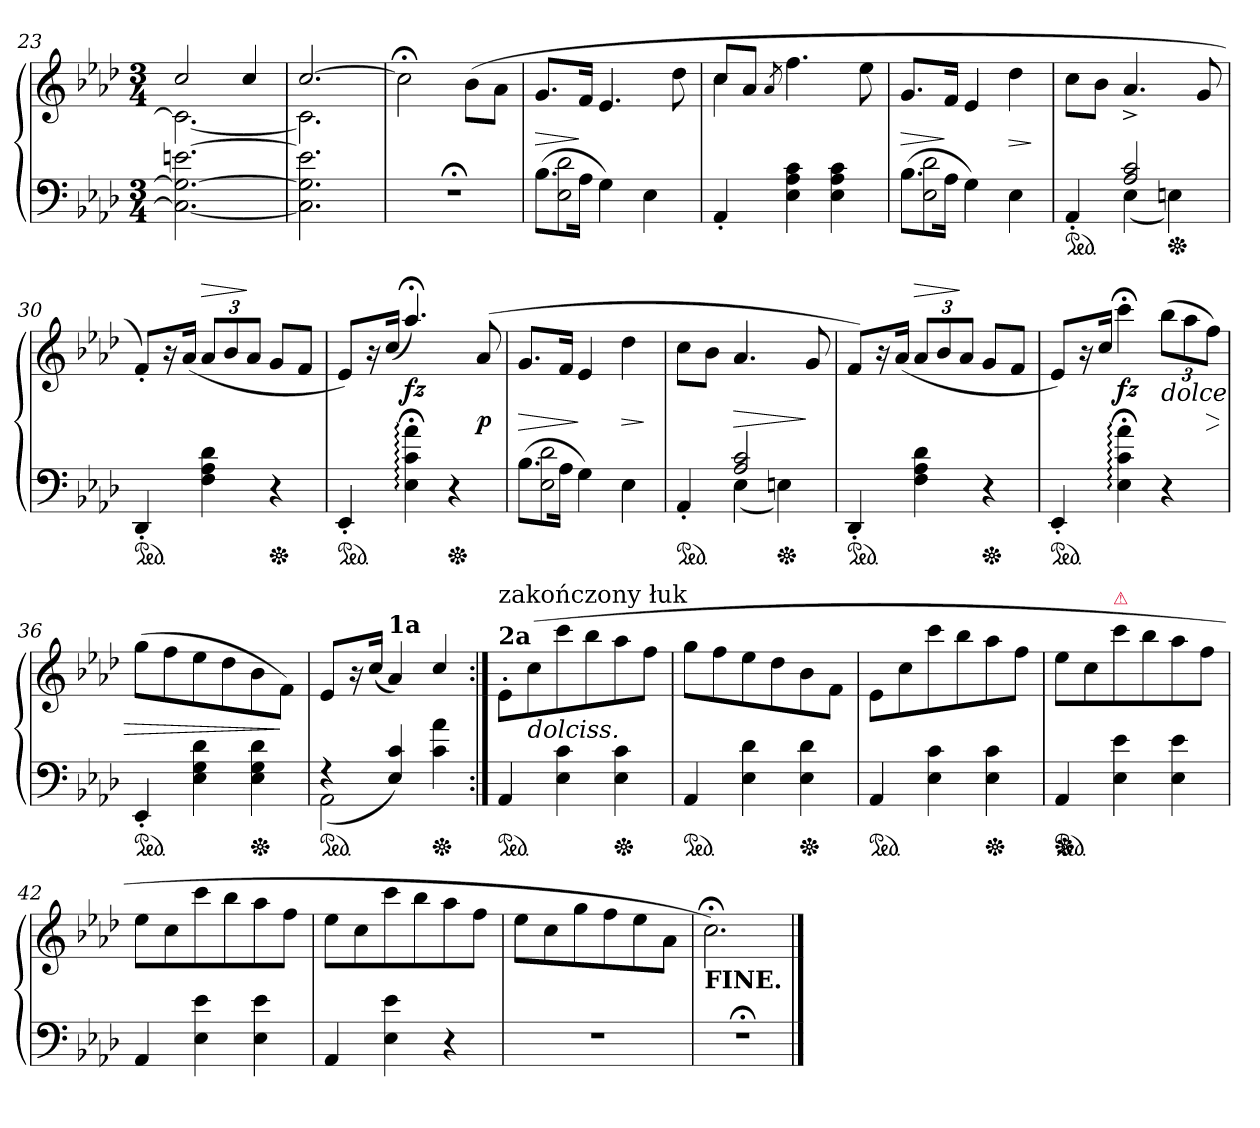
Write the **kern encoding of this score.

**kern	**kern	**dynam
*part1	*part1	*part1
*staff2	*staff1	*staff1/2
*clefF4	*clefG2	*
*k[b-e-a-d-]	*k[b-e-a-d-]	*
*M3/4	*M3/4	*
=23	=23	=23
*	*^	*
2.C_ 2.G_ [2.en	2cc	2.c_	.
.	4cc	.	.
=24	=24	=24	=24
2.C] 2.G] 2.en]	[2.cc	2.c]	.
*	*v	*v	*
=25	=25	=25
2.r;<	2cc;<]	.
.	(>8b-\L	.
.	8a-J	.
=26	=26	=26
*^	*	*
(>8.B-\L	2E- 2d-	8.gL	>
16A-Jk	.	16fJk	]
4G\)	.	4.e-	.
4E-\	4ryy	.	.
.	.	8dd-	.
*v	*v	*	*
=27	=27	=27
*	*^	*
4AA-'	8cc/L	4cc	.
.	8a-J	.	.
.	8qa-/	.	.
4E- 4A- 4c	4.ff	2ryy	.
4E- 4A- 4c	.	.	.
.	8ee-	.	.
*	*v	*v	*
=28	=28	=28
*^	*	*
(8.B-\L	2E- 2d-	8.gL	>
16A-Jk	.	16fJk	]
4G\)	.	4e-	.
4ryy	4E-	4dd-	>
*v	*v	*	*
.	.	]
=29	=29	=29
*^	*	*
*ped	*	*	*
4AA-'	4ryy	8ccL	.
.	.	8b-J	.
2A- 2c	(>4E-	4.a-^>	.
*Xped	*	*	*
.	4En)	.	.
.	.	8g	.
*v	*v	*	*
=30	=30	=30
*ped	*	*
4DD-'	8f'L)	.
.	16r	.
.	(16a-Jk	.
!	!	!LO:HP:a
4F 4A- 4d-	12a-L	>
.	12b-	.
.	12a-J	]
*Xped	*	*
4r	8gL	.
.	8fJ	.
=31	=31	=31
*ped	*	*
4EE-'	8e-L)	.
.	16r	.
.	(<16ccJk	.
4E-;: 4c;: 4a-;:	4.aa-;</)	fz
*Xped	*	*
4r	.	.
.	(8a-	p
=32	=32	=32
*^	*	*
(8.B-\L	2E- 2d-	8.gL	>
16A-Jk	.	16fJk	.
4G\)	.	4e-	]
4ryy	4E-	4dd-	>
*v	*v	*	*
.	.	]
=33	=33	=33
*^	*	*
*ped	*	*	*
4AA-'	4ryy	8ccL	.
.	.	8b-J	.
2A- 2c	(>4E-	4.a-	>
*Xped	*	*	*
.	4En)	.	.
.	.	8g	]
*v	*v	*	*
=34	=34	=34
*ped	*	*
4DD-'	8fL)	.
.	16r	.
.	(16a-Jk	.
!	!	!LO:HP:a
4F 4A- 4d-	12a-L	>
.	12b-	.
.	12a-J	]
*Xped	*	*
4r	8gL	.
.	8fJ	.
=35	=35	=35
*ped	*	*
4EE-'	8e-L)	.
.	16r	.
.	16ccJk	.
4E-;: 4c;: 4a-;:	4ccc;<	fz
!	!LO:TX:b:i:t=dolce	!
4r	(12bb-L	.
.	12aa-	.
.	12ffJ)	>
=36	=36	=36
*ped	*	*
4EE-'	(8ggL	.
.	8ff	.
4E- 4G 4d-	8ee-	.
.	8dd-	.
*Xped	*	*
4E- 4G 4d-	8b-	.
.	8fJ)	]
=37	=37	=37
*^	*	*
*ped	*	*	*
4r	(2AA-	8e-L	.
.	.	16r	.
.	.	(16ccJk	.
!	!	!LO:TX:a:B:t=1a	!
4E- 4c)	.	4a-)	.
!LO:TX:a:t=rozpoczęty łuk	!	!	!
*Xped	*	*	*
4c\ 4a-\	4ryy	4cc/	.
=38:|!	=38:|!	=38:|!	=38:|!
!	!	!LO:TX:a:B:t=2a	!
!	!	!LO:TX:a:t=zakończony łuk	!
*v	*v	*	*
*ped	*	*
4AA-	8e-'L	.
!	!LO:TX:b:i:t=dolciss.	!
.	(8cc	.
4E- 4c	8ccc	.
.	8bb-	.
*Xped	*	*
4E- 4c	8aa-	.
.	8ffJ	.
=39	=39	=39
*ped	*	*
4AA-	8ggL	.
.	8ff	.
4E- 4d-	8ee-	.
.	8dd-	.
*Xped	*	*
4E- 4d-	8b-	.
.	8fJ	.
=40	=40	=40
*ped	*	*
4AA-	8e-L	.
.	8cc	.
4E- 4c	8ccc	.
.	8bb-	.
*Xped	*	*
4E- 4c	8aa-	.
.	8ffJ	.
=41	=41	=41
*ped	*	*
*Xped	*	*
4AA-	8ee-L	.
.	8cc	.
!	!LO:TX:a:color=crimson:t=⚠	!
4E- 4e-	8ccc	.
.	8bb-	.
4E- 4e-	8aa-	.
.	8ffJ	.
=42	=42	=42
4AA-	8ee-L	.
.	8cc	.
4E- 4e-	8ccc	.
.	8bb-	.
4E- 4e-	8aa-	.
.	8ffJ	.
=43	=43	=43
4AA-	8ee-L	.
.	8cc	.
4E- 4e-	8ccc	.
.	8bb-	.
4r	8aa-	.
.	8ffJ	.
=44	=44	=44
2.r	8ee-L	.
.	8cc	.
.	8gg	.
.	8ff	.
.	8ee-	.
.	8a-J	.
=45	=45	=45
!	!LO:TX:b:B:t=FINE.	!
2.r;<	2.cc;<)	.
==	==	==
*-	*-	*-
